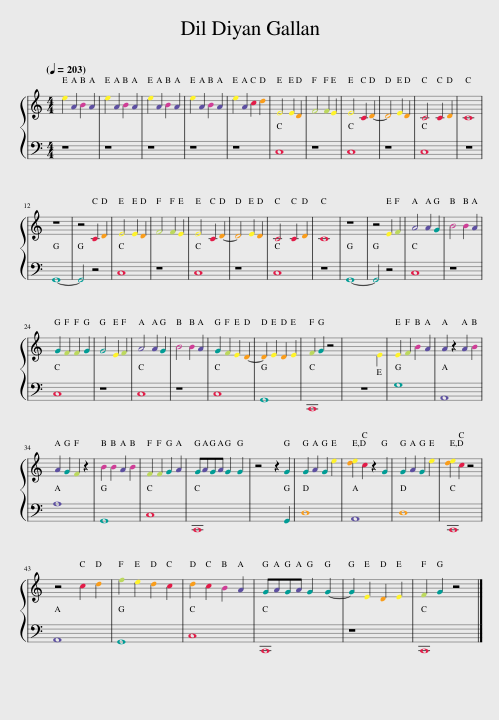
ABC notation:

X:1
%%score { ( 1 3 ) | 2 }
L:1/8
Q:1/4=203
M:4/4
I:linebreak $
K:C
V:1 treble
V:3 treble
V:2 bass
V:1
 e2 A2 B2 A2 | e2 A2 B2 A2 | e2 A2 B2 A2 | e2 A2 B2 A2 | e2 A2 c2 d2 | %5
 E4 E2 D2 | F4 F2 E2 | E4 C2 D2- | D4 E2 D2 | C4 C2 D2 | %10
 C8 |$ z8 | z4 C2 D2 | E4 E2 D2 | F4 F2 E2 | %15
 E4 C2 D2- | D4 E2 D2 | C4 C2 D2 | C8 | z8 | %20
 z4 E2 F2 | A4 A2 G2 | B4 B2 A2 |$ G2 F2 F2 G2 | G4 E2 F2 | %25
 A4 A2 G2 | B4 B2 A2 | G2 F2 E2 D2- | D2 E2 D2 E2 | F2 G2 z4 | %30
 x2 x2 x4 | E2 F2 B2 A2 | A2 z2 A2 B2 |$ A2 G2 F2 z2 | B2 B2 A2 B2 | %35
 F2 F2 G2 A2 | GAGA G2 G2 | z4 z2 G2 | G2 A2 G2 e2 | [de]2 c2 z2 G2 | %40
 G2 A2 G2 e2 | [de]2 c2 z4 |$ z4 c2 d2 | f2 e2 d2 c2 | d2 c2 B2 A2 | %45
 GAGA G2 G2- | G2 E2 D2 E2 | F2 G2 z4 |] %48
V:2
 z8 | z8 | z8 | z8 | z8 | %5
 C,8 | z8 | C,8 | z8 | C,8 | %10
 z8 |$ G,,8- | G,,4 z4 | C,8 | z8 | %15
 C,8 | z8 | C,8 | z8 | G,,8- | %20
 G,,4 z4 | C,8 | z8 |$ C,8 | z8 | %25
 C,8 | z8 | C,8 | G,,8 | C,,8 | %30
 z8 | G,8 | A,,8 |$ A,8 | G,,8 | %35
 C,8 | C,,8 | x2 x2 x2 G,,2 | D,8 | A,,8 | %40
 D,8 | C,,8 |$ A,,8 | G,,8 | C,8 | %45
 C,,8 | z8 | C,,8 |] %48
V:3
 x8 | x8 | x8 | x8 | x8 | %5
 x8 | x8 | x8 | x8 | x8 | %10
 x8 |$ x8 | x8 | x8 | x8 | %15
 x8 | x8 | x8 | x8 | x8 | %20
 x8 | x8 | x8 |$ x8 | x8 | %25
 x8 | x8 | x8 | x8 | x8 | %30
 x6 E2 | x8 | x8 |$ x8 | x8 | %35
 x8 | x8 | x8 | x8 | x8 | %40
 x8 | x8 |$ x8 | x8 | x8 | %45
 x8 | x8 | x8 |] %48
